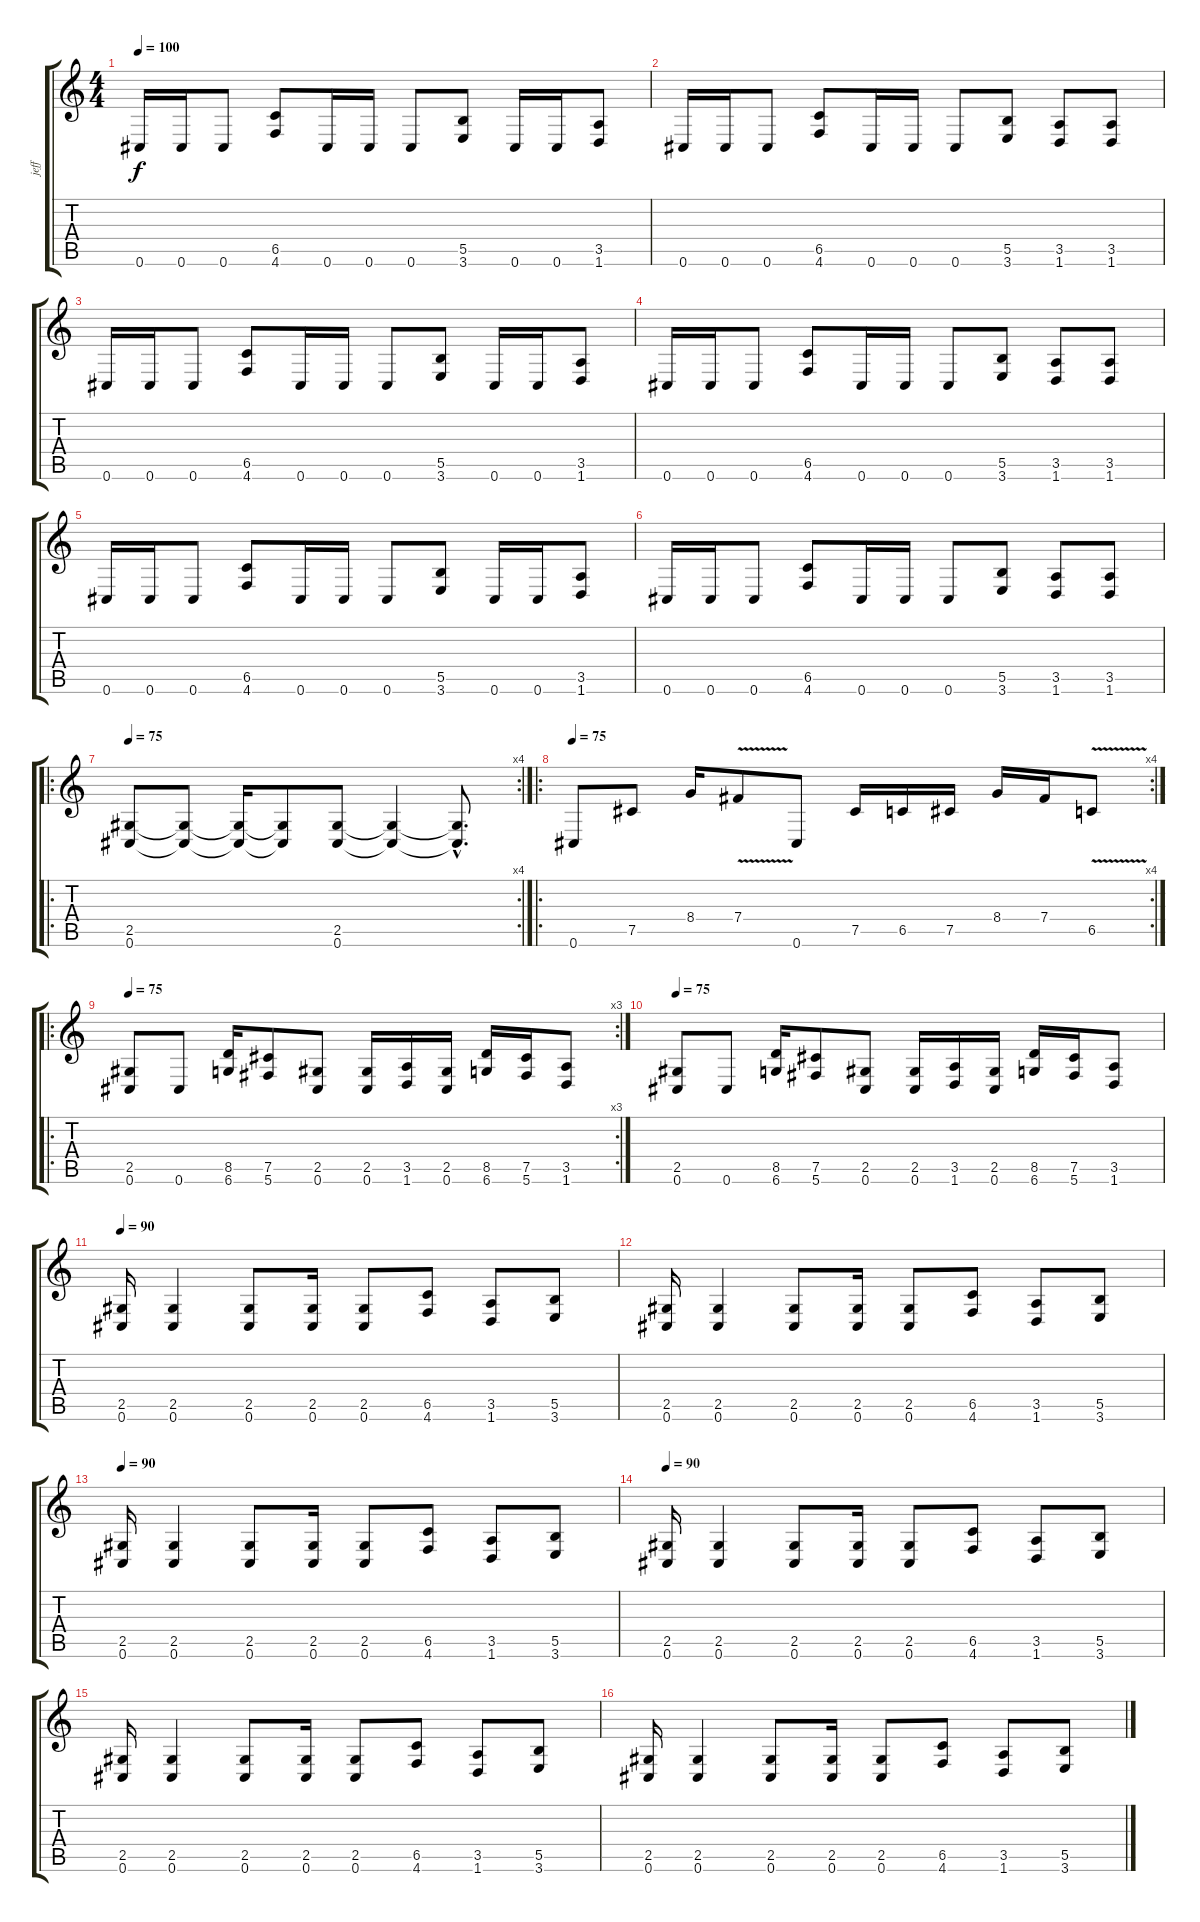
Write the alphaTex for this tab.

\track ("jeff" "jeff") {instrument distortionguitar}
\staff {score tabs}
\tuning (Db4 Ab3 E3 B2 Gb2 Db2) {hide}
\ts (4 4)
\tempo 100
\clef g2
\ks c
0.6.16{dy f} 0.6.16 0.6.8 (6.5 4.6).8 0.6.16 0.6.16 0.6.8 (5.5 3.6).8 0.6.16 0.6.16 (3.5 1.6).8 |
0.6.16 0.6.16 0.6.8 (6.5 4.6).8 0.6.16 0.6.16 0.6.8 (5.5 3.6).8 (3.5 1.6).8 (3.5 1.6).8 |
0.6.16 0.6.16 0.6.8 (6.5 4.6).8 0.6.16 0.6.16 0.6.8 (5.5 3.6).8 0.6.16 0.6.16 (3.5 1.6).8 |
0.6.16 0.6.16 0.6.8 (6.5 4.6).8 0.6.16 0.6.16 0.6.8 (5.5 3.6).8 (3.5 1.6).8 (3.5 1.6).8 |
0.6.16 0.6.16 0.6.8 (6.5 4.6).8 0.6.16 0.6.16 0.6.8 (5.5 3.6).8 0.6.16 0.6.16 (3.5 1.6).8 |
0.6.16 0.6.16 0.6.8 (6.5 4.6).8 0.6.16 0.6.16 0.6.8 (5.5 3.6).8 (3.5 1.6).8 (3.5 1.6).8 |
\ro
\rc 4
\tempo 75
(2.5 0.6).8 (2.5{t} 0.6{t}).8 (2.5{t} 0.6{t}).16 (2.5{t} 0.6{t}).8 (2.5 0.6).8 (2.5{t} 0.6{t}).4 (2.5{hac t} 0.6{hac t}).8{d} |
\ro
\rc 4
\tempo 75
0.6.8 7.5.8 8.4.16 7.4{v}.8 0.6.8 7.5.16 6.5.16 7.5.16 8.4.16 7.4.16 6.5{v}.8 |
\ro
\rc 3
\tempo 75
(2.5 0.6).8 0.6.8 (8.5 6.6).16 (7.5 5.6).8 (2.5 0.6).8 (2.5 0.6).16 (3.5 1.6).16 (2.5 0.6).16 (8.5 6.6).16 (7.5 5.6).16 (3.5 1.6).8 |
\tempo 75
(2.5 0.6).8 0.6.8 (8.5 6.6).16 (7.5 5.6).8 (2.5 0.6).8 (2.5 0.6).16 (3.5 1.6).16 (2.5 0.6).16 (8.5 6.6).16 (7.5 5.6).16 (3.5 1.6).8 |
\tempo 90
(2.5 0.6).16 (2.5 0.6).4 (2.5 0.6).8 (2.5 0.6).16 (2.5 0.6).8 (6.5 4.6).8 (3.5 1.6).8 (5.5 3.6).8 |
(2.5 0.6).16 (2.5 0.6).4 (2.5 0.6).8 (2.5 0.6).16 (2.5 0.6).8 (6.5 4.6).8 (3.5 1.6).8 (5.5 3.6).8 |
\tempo 90
(2.5 0.6).16 (2.5 0.6).4 (2.5 0.6).8 (2.5 0.6).16 (2.5 0.6).8 (6.5 4.6).8 (3.5 1.6).8 (5.5 3.6).8 |
\tempo 90
(2.5 0.6).16 (2.5 0.6).4 (2.5 0.6).8 (2.5 0.6).16 (2.5 0.6).8 (6.5 4.6).8 (3.5 1.6).8 (5.5 3.6).8 |
(2.5 0.6).16 (2.5 0.6).4 (2.5 0.6).8 (2.5 0.6).16 (2.5 0.6).8 (6.5 4.6).8 (3.5 1.6).8 (5.5 3.6).8 |
(2.5 0.6).16 (2.5 0.6).4 (2.5 0.6).8 (2.5 0.6).16 (2.5 0.6).8 (6.5 4.6).8 (3.5 1.6).8 (5.5 3.6).8
